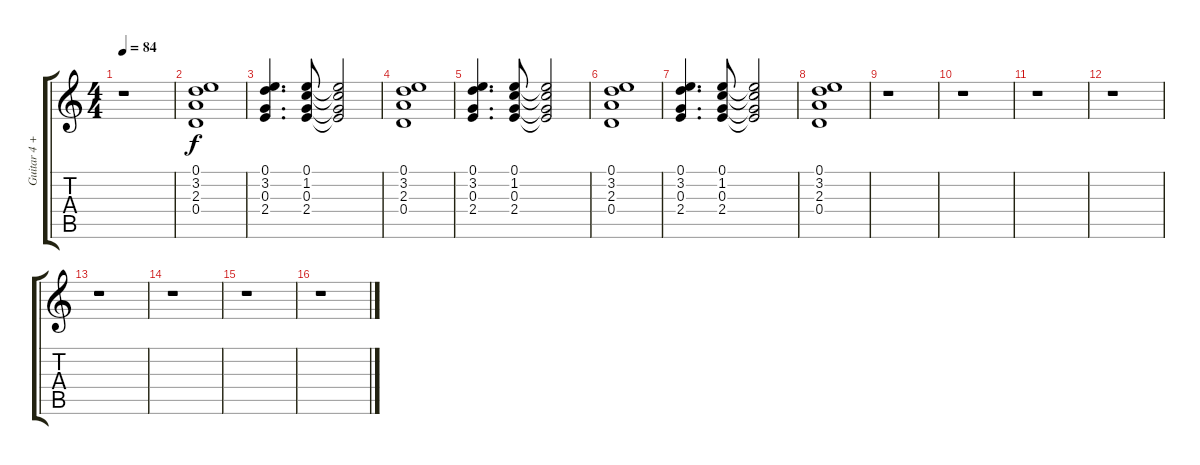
\track ("Guitar 4 + Sitar" "Guitar 4 +") {instrument electricguitarclean}
\staff {score tabs}
\tuning (E4 B3 G3 D3 A2 D2) {hide}
\ts (4 4)
\tempo 84
\clef g2
\ks c
r.1{dy f} |
(0.1 3.2 2.3 0.4).1 |
(0.1 3.2 0.3 2.4).4{d} (0.1 1.2 0.3 2.4).8 (0.1{t} 1.2{t} 0.3{t} 2.4{t}).2 |
(0.1 3.2 2.3 0.4).1 |
(0.1 3.2 0.3 2.4).4{d} (0.1 1.2 0.3 2.4).8 (0.1{t} 1.2{t} 0.3{t} 2.4{t}).2 |
(0.1 3.2 2.3 0.4).1 |
(0.1 3.2 0.3 2.4).4{d} (0.1 1.2 0.3 2.4).8 (0.1{t} 1.2{t} 0.3{t} 2.4{t}).2 |
(0.1 3.2 2.3 0.4).1 |
r.1 |
r.1 |
r.1 |
r.1 |
r.1 |
r.1 |
r.1 |
r.1
